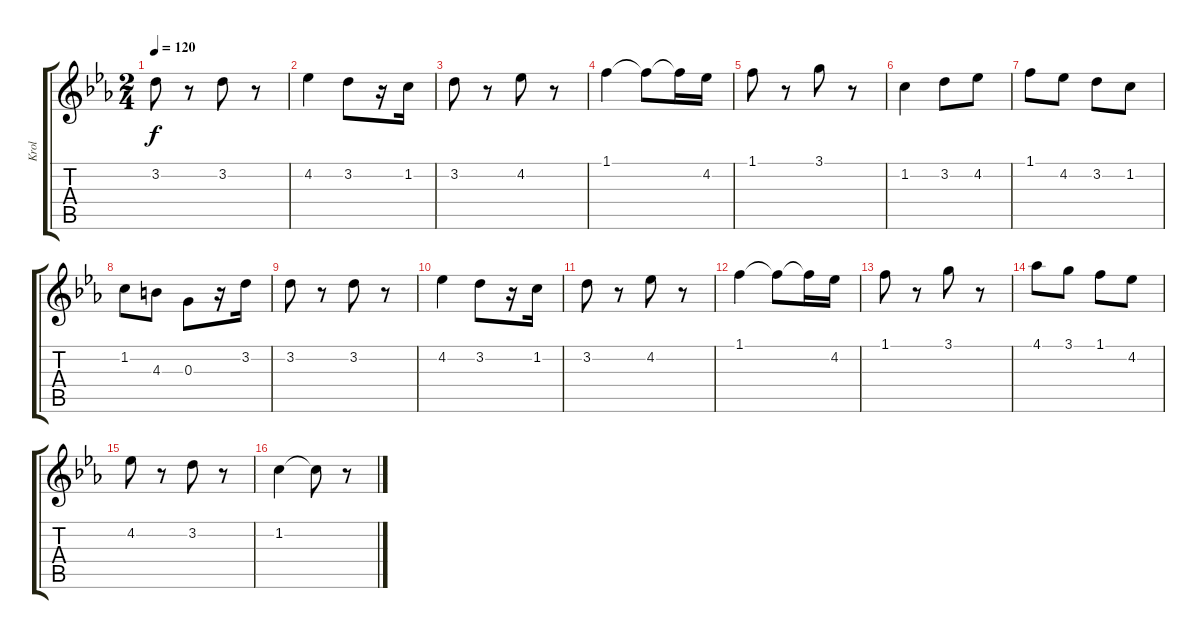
\track ("Krol" "Krol") {instrument acousticguitarsteel}
\staff {score tabs}
\tuning (E4 B3 G3 D3 A2 E2) {hide}
\ts (2 4)
\tempo 120
\clef g2
\ks cminor
3.2.8{dy f} r.8 3.2.8 r.8 |
4.2.4 3.2.8 r.16 1.2.16 |
3.2.8 r.8 4.2.8 r.8 |
1.1.4 1.1{t}.8 1.1{t}.16 4.2.16 |
1.1.8 r.8 3.1.8 r.8 |
1.2.4 3.2.8 4.2.8 |
1.1.8 4.2.8 3.2.8 1.2.8 |
1.2.8 4.3.8 0.3.8 r.16 3.2.16 |
3.2.8 r.8 3.2.8 r.8 |
4.2.4 3.2.8 r.16 1.2.16 |
3.2.8 r.8 4.2.8 r.8 |
1.1.4 1.1{t}.8 1.1{t}.16 4.2.16 |
1.1.8 r.8 3.1.8 r.8 |
4.1.8 3.1.8 1.1.8 4.2.8 |
4.2.8 r.8 3.2.8 r.8 |
1.2.4 1.2{t}.8 r.8
